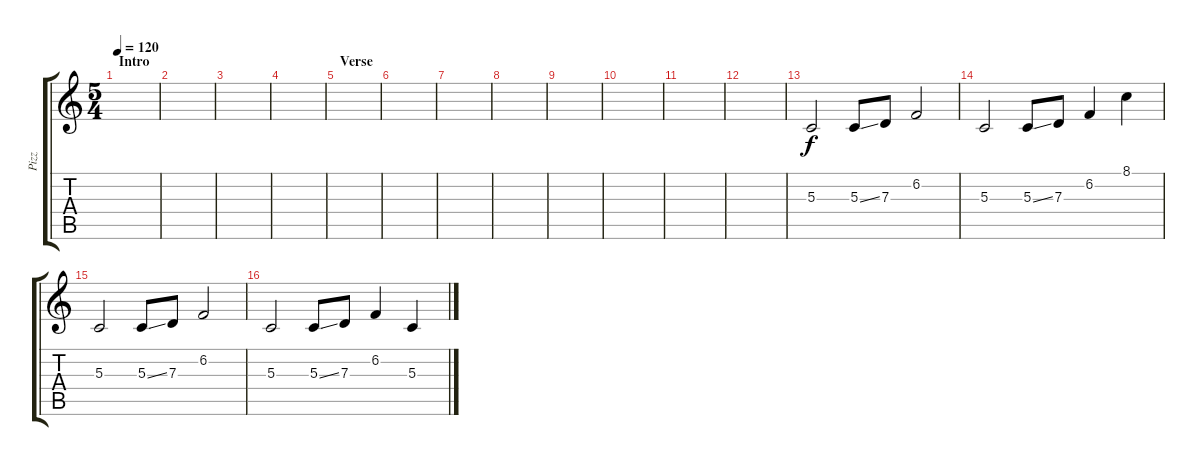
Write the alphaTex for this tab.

\track ("Pizz" "Pizz") {instrument pizzicatostrings}
\staff {score tabs}
\tuning (E4 B3 G3 D3 A2 E2) {hide}
\ts (5 4)
\section ("" "Intro")
\tempo 120
\clef g2
\ks c
|
|
|
|
\section ("" "Verse")
|
|
|
|
|
|
|
|
5.3.2{instrument pizzicatostrings} 5.3{ss}.8 7.3.8 6.2.2 |
5.3.2 5.3{ss}.8 7.3.8 6.2.4 8.1.4 |
5.3.2 5.3{ss}.8 7.3.8 6.2.2 |
5.3.2 5.3{ss}.8 7.3.8 6.2.4 5.3.4
